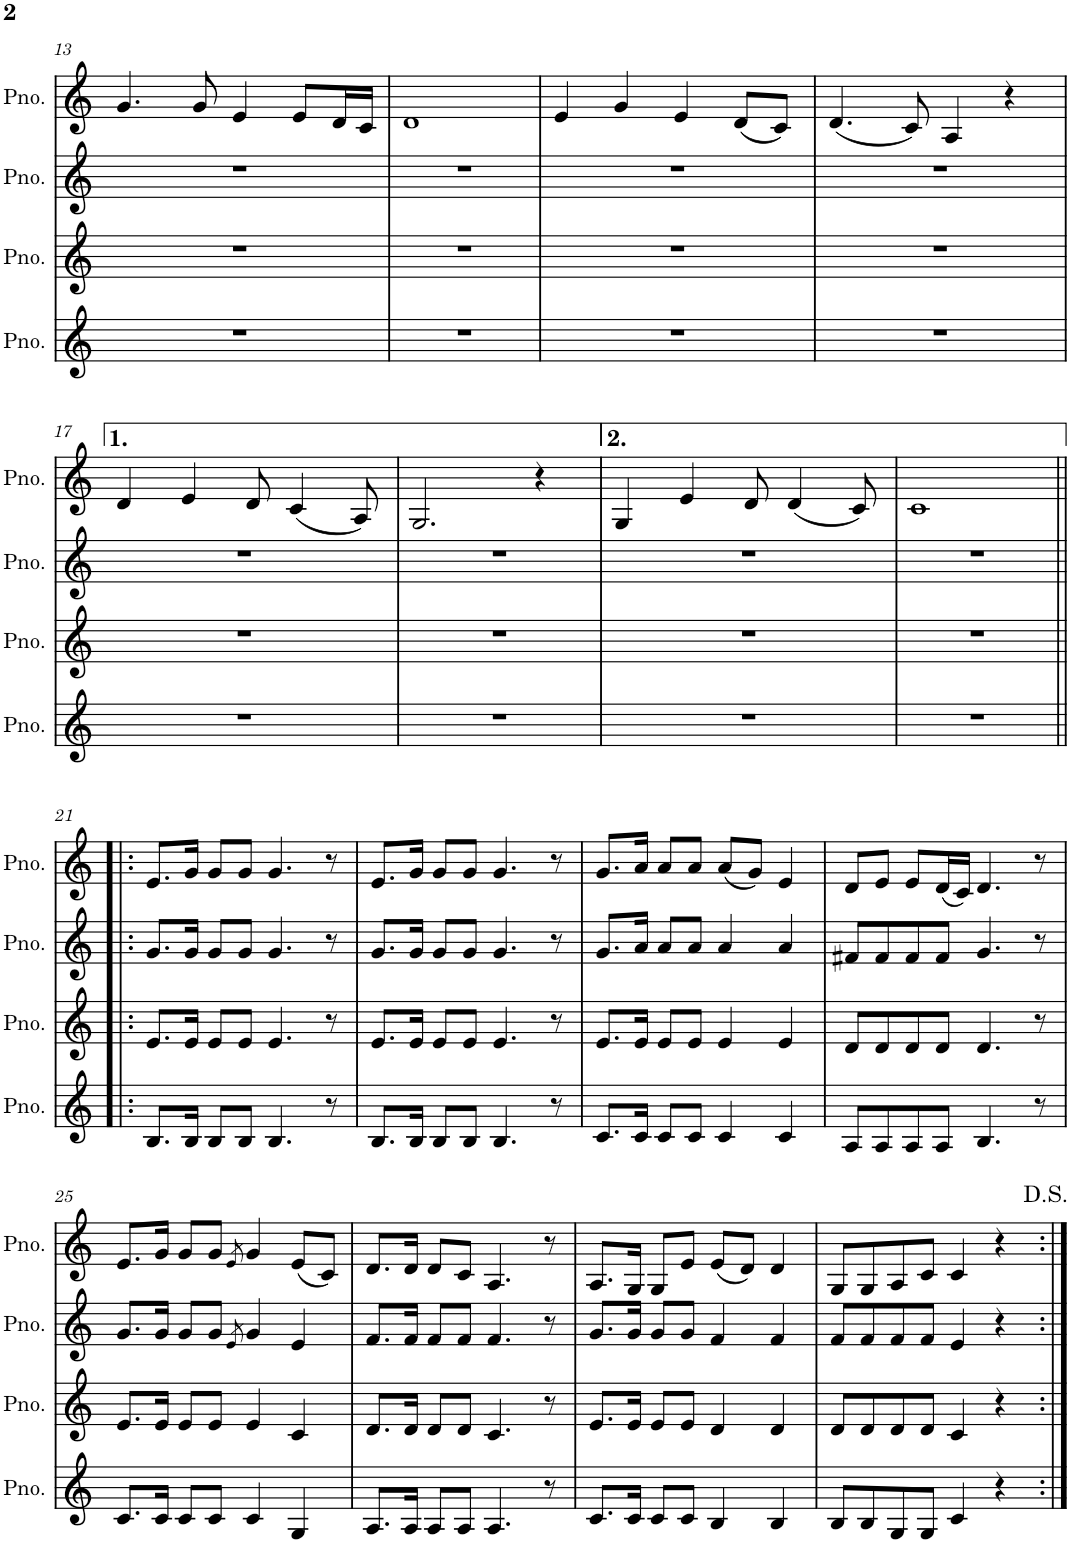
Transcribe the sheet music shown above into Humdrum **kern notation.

**kern	**kern	**kern	**kern
*part4	*part3	*part2	*part1
*staff4	*staff3	*staff2	*staff1
*I"Piano	*I"Piano	*I"Piano	*I"Piano
*I'Pno.	*I'Pno.	*I'Pno.	*I'Pno.
!!LO:PB:g=z
*clefG2	*clefG2	*clefG2	*clefG2
*k[]	*k[]	*k[]	*k[]
*M4/4	*M4/4	*M4/4	*M4/4
=13	=13	=13	=13
1r	1r	1r	4.g/
.	.	.	8g/
.	.	.	4e/
.	.	.	8e/L
.	.	.	16d/L
.	.	.	16c/JJ
=14	=14	=14	=14
1r	1r	1r	1d
=15	=15	=15	=15
1r	1r	1r	4e/
.	.	.	4g/
.	.	.	4e/
.	.	.	(8d/L
.	.	.	8c/J)
=16	=16	=16	=16
1r	1r	1r	(4.d/
.	.	.	8c/)
.	.	.	4A/
.	.	.	4r
!!LO:LB:g=z
=17	=17	=17	=17
1r	1r	1r	4d/
.	.	.	4e/
.	.	.	8d/
.	.	.	(4c/
.	.	.	8A/)
=18	=18	=18	=18
1r	1r	1r	2.G/
.	.	.	4r
=19	=19	=19	=19
1r	1r	1r	4G/
.	.	.	4e/
.	.	.	8d/
.	.	.	(4d/
.	.	.	8c/)
=20	=20	=20	=20
1r	1r	1r	1c
!!LO:LB:g=z
=21!|:	=21!|:	=21!|:	=21!|:
8.B/L	8.e/L	8.g/L	8.e/L
16B/Jk	16e/Jk	16g/Jk	16g/Jk
8B/L	8e/L	8g/L	8g/L
8B/J	8e/J	8g/J	8g/J
4.B/	4.e/	4.g/	4.g/
8r	8r	8r	8r
=22	=22	=22	=22
8.B/L	8.e/L	8.g/L	8.e/L
16B/Jk	16e/Jk	16g/Jk	16g/Jk
8B/L	8e/L	8g/L	8g/L
8B/J	8e/J	8g/J	8g/J
4.B/	4.e/	4.g/	4.g/
8r	8r	8r	8r
=23	=23	=23	=23
8.c/L	8.e/L	8.g/L	8.g/L
16c/Jk	16e/Jk	16a/Jk	16a/Jk
8c/L	8e/L	8a/L	8a/L
8c/J	8e/J	8a/J	8a/J
4c/	4e/	4a/	(8a/L
.	.	.	8g/J)
4c/	4e/	4a/	4e/
=24	=24	=24	=24
8A/L	8d/L	8f#X/L	8d/L
8A/	8d/	8f#/	8e/J
8A/	8d/	8f#/	8e/L
8A/J	8d/J	8f#/J	(16d/L
.	.	.	16c/JJ)
4.B/	4.d/	4.g/	4.d/
8r	8r	8r	8r
!!LO:LB:g=z
=25	=25	=25	=25
8.c/L	8.e/L	8.g/L	8.e/L
16c/Jk	16e/Jk	16g/Jk	16g/Jk
8c/L	8e/L	8g/L	8g/L
8c/J	8e/J	8g/J	8g/J
.	.	8qe/	8qe/
4c/	4e/	4g/	4g/
4G/	4c/	4e/	(8e/L
.	.	.	8c/J)
=26	=26	=26	=26
8.A/L	8.d/L	8.f/L	8.d/L
16A/Jk	16d/Jk	16f/Jk	16d/Jk
8A/L	8d/L	8f/L	8d/L
8A/J	8d/J	8f/J	8c/J
4.A/	4.c/	4.f/	4.A/
8r	8r	8r	8r
=27	=27	=27	=27
8.c/L	8.e/L	8.g/L	8.A/L
16c/Jk	16e/Jk	16g/Jk	16G/Jk
8c/L	8e/L	8g/L	8G/L
8c/J	8e/J	8g/J	8e/J
4B/	4d/	4f/	(8e/L
.	.	.	8d/J)
4B/	4d/	4f/	4d/
=28	=28	=28	=28
8B/L	8d/L	8f/L	8G/L
8B/	8d/	8f/	8G/
8G/	8d/	8f/	8A/
8G/J	8d/J	8f/J	8c/J
4c/	4c/	4e/	4c/
4r	4r	4r	4r
=:|!	=:|!	=:|!	=:|!
*-	*-	*-	*-
